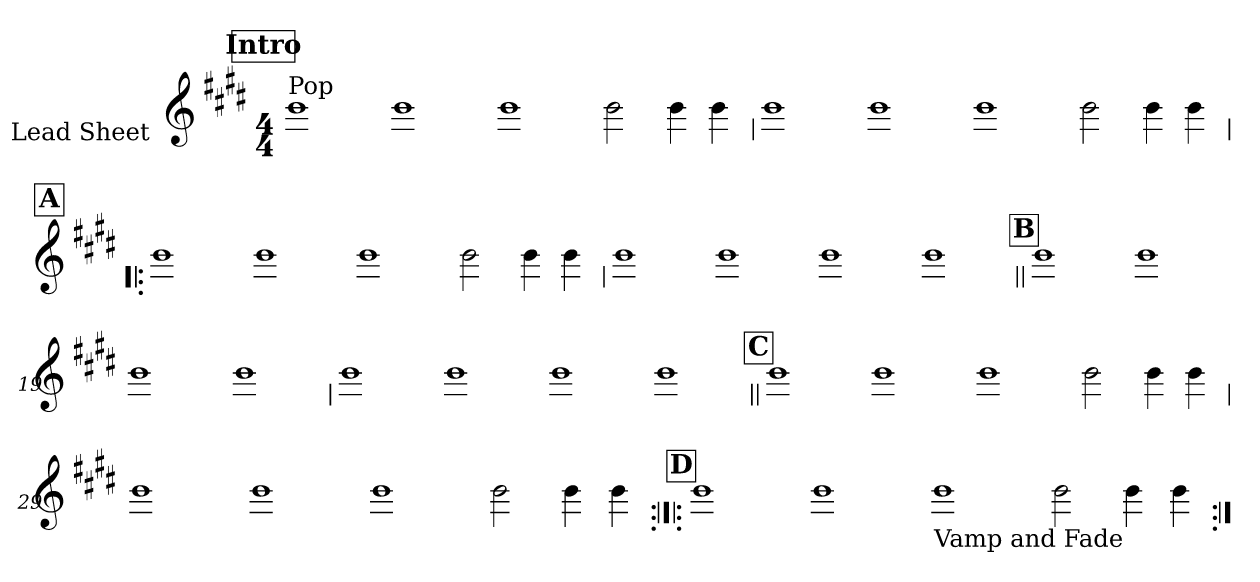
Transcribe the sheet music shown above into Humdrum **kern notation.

**kern
*part1
*staff1
*I"Lead Sheet
*stria0
*clefG2
*k[f#c#g#d#]
*E:
*M4/4
*MM98
!!LO:REH:place=s1:a:t=Intro
=1||
!LO:TX:a:t=Pop
1b
=2-
1b
=3-
1b
=4-
2b
4b
4b
!!LO:LB:g=z
=5
1b
=6-
1b
=7-
1b
=8-
2b
4b
4b
!!LO:LB:g=z
!!LO:REH:place=s1:a:t=A
=9!|:
1b
=10-
1b
=11-
1b
=12-
2b
4b
4b
!!LO:LB:g=z
=13
1b
=14-
1b
=15-
1b
=16-
1b
!!LO:LB:g=z
!!LO:REH:place=s1:a:t=B
=17||
1b
=18-
1b
=19-
1b
=20-
1b
!!LO:LB:g=z
=21
1b
=22-
1b
=23-
1b
=24-
1b
!!LO:LB:g=z
!!LO:REH:place=s1:a:t=C
=25||
1b
=26-
1b
=27-
1b
=28-
2b
4b
4b
!!LO:LB:g=z
=29
1b
=30-
1b
=31-
1b
=32-
2b
4b
4b
!!LO:LB:g=z
!!LO:REH:place=s1:a:t=D
=33:|!|:
1b
=34-
1b
=35-
!LO:TX:b:t=Vamp and Fade
1b
=36-
2b
4b
4b
=:|!
*-
